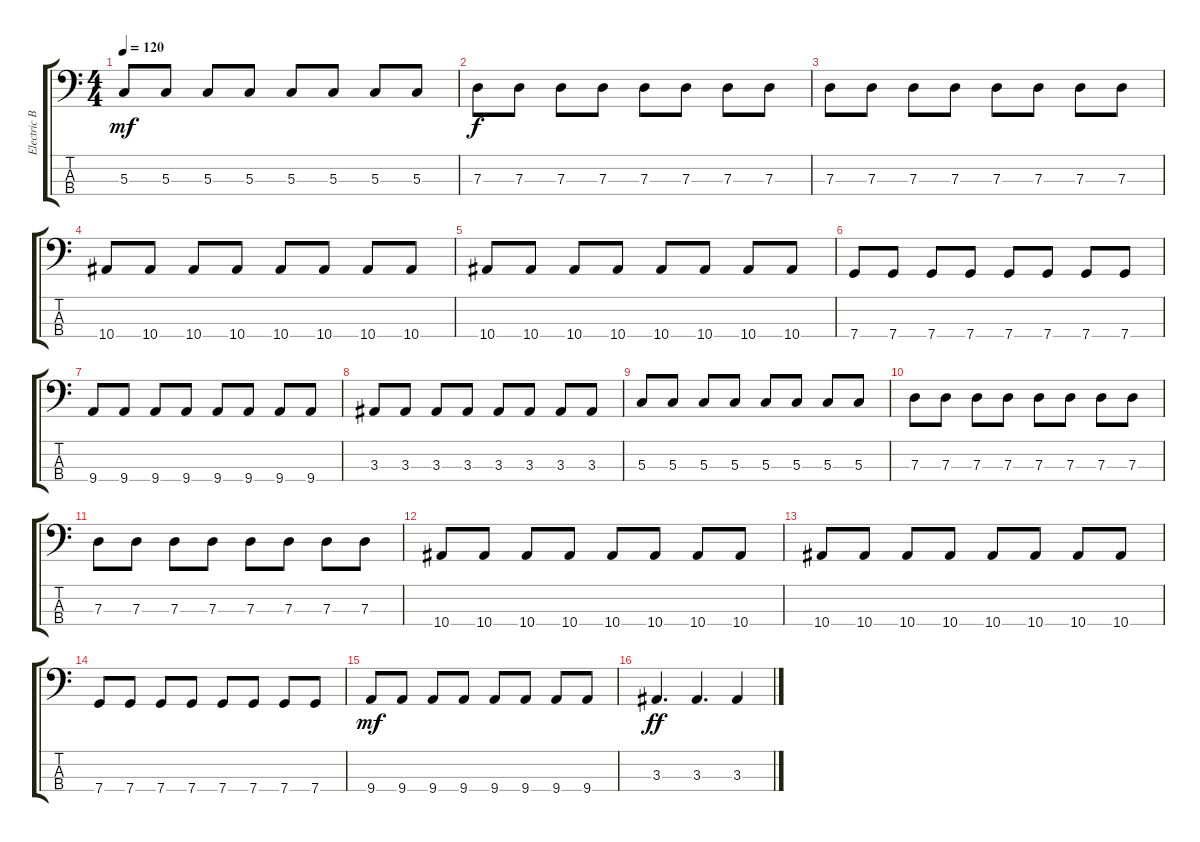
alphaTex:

\track ("Electric Bass" "Electric B") {instrument electricbassfinger}
\staff {score tabs}
\tuning (F2 C2 G1 C1) {hide}
\ts (4 4)
\tempo 120
\clef f4
\ks c
5.3.8{dy mf} 5.3.8 5.3.8 5.3.8 5.3.8 5.3.8 5.3.8 5.3.8 |
7.3.8{dy f} 7.3.8 7.3.8 7.3.8 7.3.8 7.3.8 7.3.8 7.3.8 |
7.3.8 7.3.8 7.3.8 7.3.8 7.3.8 7.3.8 7.3.8 7.3.8 |
10.4.8 10.4.8 10.4.8 10.4.8 10.4.8 10.4.8 10.4.8 10.4.8 |
10.4.8 10.4.8 10.4.8 10.4.8 10.4.8 10.4.8 10.4.8 10.4.8 |
7.4.8 7.4.8 7.4.8 7.4.8 7.4.8 7.4.8 7.4.8 7.4.8 |
9.4.8 9.4.8 9.4.8 9.4.8 9.4.8 9.4.8 9.4.8 9.4.8 |
3.3.8 3.3.8 3.3.8 3.3.8 3.3.8 3.3.8 3.3.8 3.3.8 |
5.3.8 5.3.8 5.3.8 5.3.8 5.3.8 5.3.8 5.3.8 5.3.8 |
7.3.8 7.3.8 7.3.8 7.3.8 7.3.8 7.3.8 7.3.8 7.3.8 |
7.3.8 7.3.8 7.3.8 7.3.8 7.3.8 7.3.8 7.3.8 7.3.8 |
10.4.8 10.4.8 10.4.8 10.4.8 10.4.8 10.4.8 10.4.8 10.4.8 |
10.4.8 10.4.8 10.4.8 10.4.8 10.4.8 10.4.8 10.4.8 10.4.8 |
7.4.8 7.4.8 7.4.8 7.4.8 7.4.8 7.4.8 7.4.8 7.4.8 |
9.4.8{dy mf} 9.4.8 9.4.8 9.4.8 9.4.8 9.4.8 9.4.8 9.4.8 |
3.3.4{d dy ff} 3.3.4{d} 3.3.4
